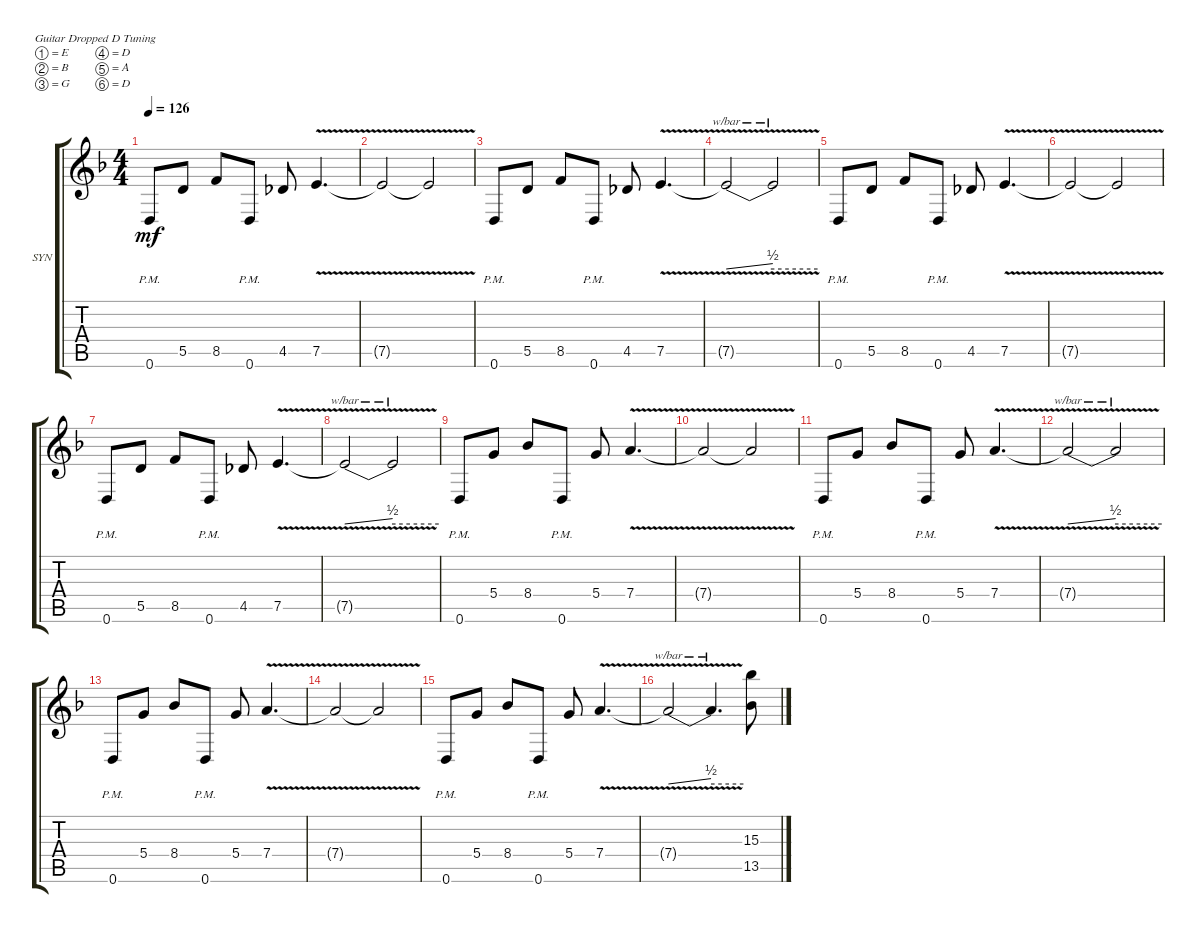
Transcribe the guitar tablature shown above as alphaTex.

\defaultSystemsLayout 4
\bracketExtendMode groupsimilarinstruments
\firstSystemTrackNameOrientation horizontal
\otherSystemsTrackNameOrientation horizontal
\track ("Rhythm Dub" "SYN") {instrument distortionguitar}
\staff {score tabs}
\tuning (E4 B3 G3 D3 A2 D2)
\ts (4 4)
\tempo 126
\clef g2
\ks f
0.6{pm}.8{dy mf} 5.5.8 8.5.8 0.6{pm}.8 4.5.8 7.5{v}.4{d} |
7.5{v t}.2 7.5{v t}.2 |
0.6{pm}.8 5.5.8 8.5.8 0.6{pm}.8 4.5.8 7.5{v}.4{d} |
7.5{v t}.2{tbe (dive default 0 0 59.4 2)} 7.5{v t}.2{tbe (hold default 0 0 60 0)} |
0.6{pm}.8 5.5.8 8.5.8 0.6{pm}.8 4.5.8 7.5{v}.4{d} |
7.5{v t}.2 7.5{v t}.2 |
0.6{pm}.8 5.5.8 8.5.8 0.6{pm}.8 4.5.8 7.5{v}.4{d} |
7.5{v t}.2{tbe (dive default 0 0 59.4 2)} 7.5{v t}.2{tbe (hold default 0 0 60 0)} |
0.6{pm}.8 5.4.8 8.4.8 0.6{pm}.8 5.4.8 7.4{v}.4{d} |
7.4{v t}.2 7.4{v t}.2 |
0.6{pm}.8 5.4.8 8.4.8 0.6{pm}.8 5.4.8 7.4{v}.4{d} |
7.4{v t}.2{tbe (dive default 0 0 59.4 2)} 7.4{v t}.2{tbe (hold default 0 0 60 0)} |
0.6{pm}.8 5.4.8 8.4.8 0.6{pm}.8 5.4.8 7.4{v}.4{d} |
7.4{v t}.2 7.4{v t}.2 |
0.6{pm}.8 5.4.8 8.4.8 0.6{pm}.8 5.4.8 7.4{v}.4{d} |
7.4{v t}.2{tbe (dive default 0 0 59.4 2)} 7.4{v t}.4{d tbe (hold default 0 0 60 0)} (13.5 15.3).8
